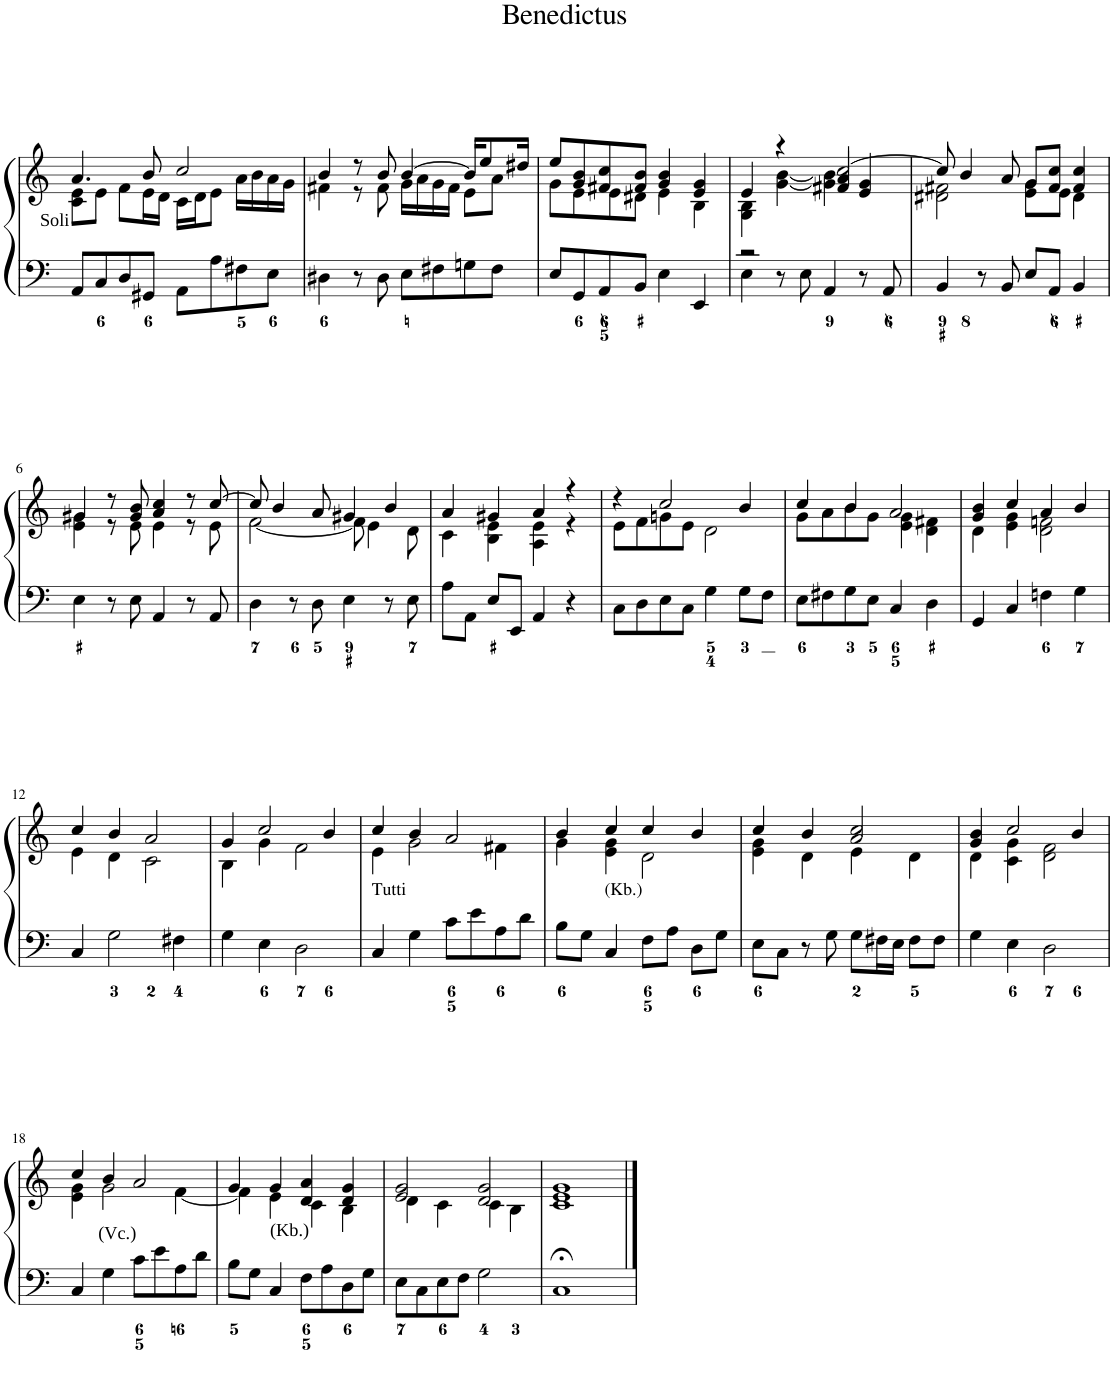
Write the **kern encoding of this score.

**kern	**kern
*part1	*part1
*staff2	*staff1
*I"Organo	*
*I'Org.	*
!!LO:PB:g=z
*clefF4	*clefG2
*k[]	*k[]
*M4/4	*M4/4
*met(c)	*met(c)
=1	=1
*	*^
!LO:TX:a:t=Soli	!	!
8AA/L	4.a/	8c\ 8e\L
8C/	.	8e\J
8D/	.	8f\L
8GG#X/J	8b/	16e\L
.	.	16d\JJ
8AA\L	2cc/	16c\LL
.	.	16d\J
8A\	.	8e\J
8F#X\	.	16a\LL
.	.	16b\
8E\J	.	16a\
.	.	16g\JJ
=2	=2	=2
4D#X\	4b/	4f#X\
8r	8r	8r
8D#\	8b/	8f#\
8E\L	[4b/	16g\LL
.	.	16a\
8F#X\	.	16g\
.	.	16f#\JJ
8Gn\	16b/KL]	8e\L
.	8ee/	.
8F#\J	.	8a\J
.	16dd#X/Jk	.
=3	=3	=3
8E/L	8ee/L	8g\L
8GG/	8g/ 8b/	8e\
8AA/	8f#X/ 8cc/	8e\
8BB/J	8f#/ 8b/J	8d#X\J
4E\	4g/ 4b/	4e\
4EE/	4e/ 4g/	4B\
=4	=4	=4
*	*	*^
4E\	4e/	4G\ 4B\	2r
8r	4r	[4g\ [4b\	.
8E\	.	.	.
4AA/	[2cc/	4g\] 4b\]	4f#X/ 4a/
8r	.	4ryy	4e/ 4g/
8AA/	.	.	.
*	*	*v	*v
=5	=5	=5
4BB/	8cc/]	2d#X\ 2f#X\
.	4b/	.
8r	.	.
8BB/	8a/	.
8E/L	8g/L	8e\ 8g\L
8AA/J	8f#/ 8cc/J	8e\J
4BB/	4f#/ 4cc/	4d#\
!!LO:LB:g=z	!!
=6	=6	=6
4E\	4g#X/	4e\ 4g#\
8r	8r	8r
8E\	8g#/ 8b/	8e\
4AA/	4a/ 4cc/	4e\
8r	8r	8r
8AA/	[8cc/	8e\
=7	=7	=7
4D\	8cc/]	[2f\
.	4b/	.
8r	.	.
8D\	8a/	.
4E\	4g#X/	8f\]
.	.	4e\
8r	4b/	.
8E\	.	8d\
=8	=8	=8
8A\L	4a/	4c\
8AA\J	.	.
8E/L	4g#X/	4B\ 4e\
8EE/J	.	.
4AA/	4a/	4A\ 4e\
4r	4r	4r
=9	=9	=9
8C\L	4r	8e\L
8D\	.	8f\
8E\	2cc/	8gn\
8C\J	.	8e\J
4G\	.	2d\
8G\L	4b/	.
8F\J	.	.
=10	=10	=10
8E\L	4cc/	8g\L
8F#X\	.	8a\
8G\	4b/	8b\
8E\J	.	8g\J
4C/	2a/	4e\ 4g\
4D\	.	4d\ 4f#X\
=11	=11	=11
4GG/	4g/ 4b/	4d\
4C/	4cc/	4e\ 4g\
4Fn\	4a/	2d\ 2fn\
4G\	4b/	.
!!LO:LB:g=z	!!
=12	=12	=12
4C/	4cc/	4e\
2G\	4b/	4d\
.	2a/	2c\
4F#X\	.	.
=13	=13	=13
4G\	4g/	4B\
4E\	2cc/	4g\
2D\	.	2f\
.	4b/	.
=14	=14	=14
!LO:TX:a:t=Tutti	!	!
4C/	4cc/	4e\
4G\	4b/	2g\
8c\L	2a/	.
8e\	.	.
8A\	.	4f#X\
8d\J	.	.
=15	=15	=15
8B\L	4b/	4g\
8G\J	.	.
!LO:TX:a:t=(Kb.)	!	!
4C/	4cc/	4e\ 4g\
8F\L	4cc/	2d\
8A\J	.	.
8D\L	4b/	.
8G\J	.	.
=16	=16	=16
8E\L	4cc/	4e\ 4g\
8C\J	.	.
8r	4b/	4d\
8G\	.	.
8G\L	2a/ 2cc/	4e\
16F#X\L	.	.
16E\JJ	.	.
8F#\L	.	4d\
8F#\J	.	.
=17	=17	=17
4G\	4g/ 4b/	4d\
4E\	2cc/	4c\ 4g\
2D\	.	2d\ 2f\
.	4b/	.
!!LO:LB:g=z	!!
=18	=18	=18
4C/	4cc/	4e\ 4g\
!LO:TX:a:t=(Vc.)	!	!
4G\	4b/	2g\
8c\L	2a/	.
8e\	.	.
8A\	.	[4f\
8d\J	.	.
=19	=19	=19
8B\L	4g/	4f\]
8G\J	.	.
!LO:TX:a:t=(Kb.)	!	!
4C/	4g/	4e\
8F\L	4d/ 4a/	4c\
8A\	.	.
8D\	4d/ 4g/	4B\
8G\J	.	.
=20	=20	=20
8E\L	2e/ 2g/	4d\
8C\	.	.
8E\	.	4c\
8F\J	.	.
2G\	2d/ 2g/	4c\
.	.	4B\
=21	=21	=21
1C;<	1g	1c 1e
*	*v	*v
==	==
*-	*-
